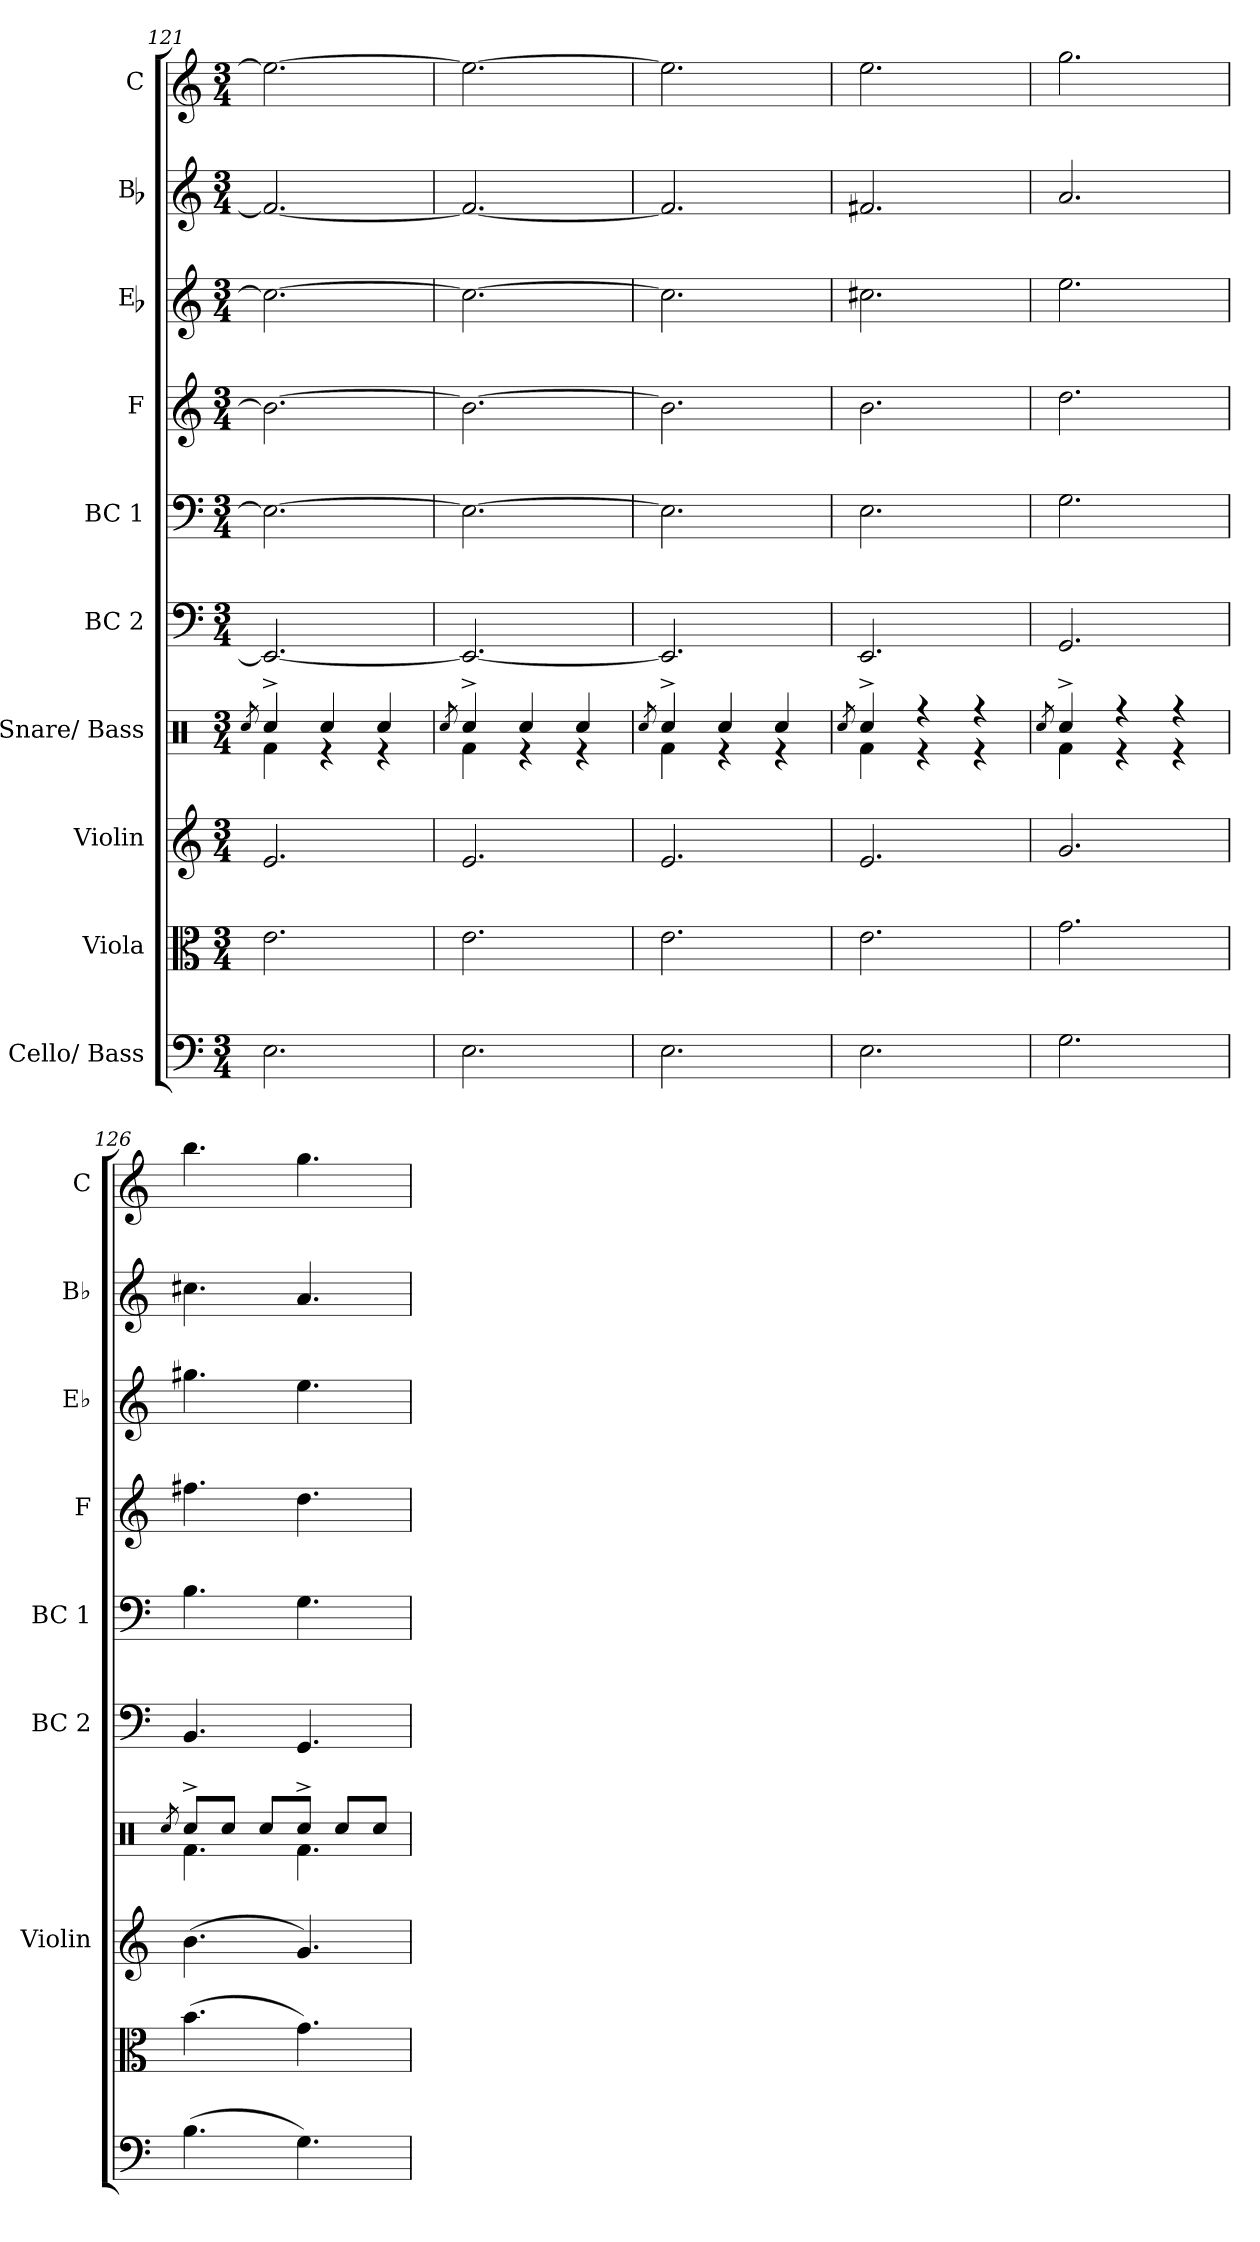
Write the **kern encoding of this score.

**kern	**kern	**kern	**kern	**kern	**kern	**kern	**kern	**kern	**kern
*part10	*part9	*part8	*part7	*part6	*part5	*part4	*part3	*part2	*part1
*staff10	*staff9	*staff8	*staff7	*staff6	*staff5	*staff4	*staff3	*staff2	*staff1
*I"Cello/ Bass	*I"Viola	*I"Violin	*I"Snare/ Bass	*I"BC 2	*I"BC 1	*I"F	*I"Eb	*I"Bb	*I"C
*	*	*I'Violin	*	*I'BC 2	*I'BC 1	*I'F	*I'Eb	*I'Bb	*I'C
*clefF4	*clefC3	*clefG2	*clefX	*clefF4	*clefF4	*clefG2	*clefG2	*clefG2	*clefG2
*	*	*	*	*	*	*ITrd4c7	*ITrd5c9	*ITrd1c2	*
*k[]	*k[]	*k[]	*k[]	*k[]	*k[]	*k[b-]	*k[b-e-a-]	*k[b-e-]	*k[]
*M3/4	*M3/4	*M3/4	*M3/4	*M3/4	*M3/4	*M3/4	*M3/4	*M3/4	*M3/4
=121	=121	=121	=121	=121	=121	=121	=121	=121	=121
.	.	.	8qRcci/	.	.	.	.	.	.
*	*	*	*^	*	*	*	*	*	*
2.Ei\	2.ei\	2.ei/	4Rcc^i/	4Rfi\	2.EEi/_<	2.Ei\_>	2.ei\_>	2.ei\_>	2.ei/_<	2.eei\_>
.	.	.	4Rcci/	4r	.	.	.	.	.	.
.	.	.	4Rcci/	4r	.	.	.	.	.	.
!!LO:LB:g=z
=122	=122	=122	=122	=122	=122	=122	=122	=122	=122	=122
.	.	.	8qRcci/	.	.	.	.	.	.	.
2.Ei\	2.ei\	2.ei/	4Rcc^i/	4Rfi\	2.EEi/_<	2.Ei\_>	2.ei\_>	2.ei\_>	2.ei/_<	2.eei\_>
.	.	.	4Rcci/	4r	.	.	.	.	.	.
.	.	.	4Rcci/	4r	.	.	.	.	.	.
=123	=123	=123	=123	=123	=123	=123	=123	=123	=123	=123
.	.	.	8qRcci/	.	.	.	.	.	.	.
2.Ei\	2.ei\	2.ei/	4Rcc^i/	4Rfi\	2.EEi/]	2.Ei\]	2.ei\]	2.ei\]	2.ei/]	2.eei\]
.	.	.	4Rcci/	4r	.	.	.	.	.	.
.	.	.	4Rcci/	4r	.	.	.	.	.	.
=124	=124	=124	=124	=124	=124	=124	=124	=124	=124	=124
.	.	.	8qRcci/	.	.	.	.	.	.	.
2.Ei\	2.ei\	2.ei/	4Rcc^i/	4Rfi\	2.EEi/	2.Ei\	2.ei\	2.eni\	2.eni/	2.eei\
.	.	.	4r	4r	.	.	.	.	.	.
.	.	.	4r	4r	.	.	.	.	.	.
=125	=125	=125	=125	=125	=125	=125	=125	=125	=125	=125
.	.	.	8qRcci/	.	.	.	.	.	.	.
2.Gi\	2.gi\	2.gi/	4Rcc^i/	4Rfi\	2.GGi/	2.Gi\	2.gi\	2.gi\	2.gi/	2.ggi\
.	.	.	4r	4r	.	.	.	.	.	.
.	.	.	4r	4r	.	.	.	.	.	.
=126	=126	=126	=126	=126	=126	=126	=126	=126	=126	=126
.	.	.	8qRcci/	.	.	.	.	.	.	.
(4.Bi\	(4.bi\	(4.bi\	8Rcc^i/L	4.Rfi\	4.BBi/	4.Bi\	4.bni\	4.bni\	4.bni\	4.bbi\
.	.	.	8Rcci/J	.	.	.	.	.	.	.
.	.	.	8Rcci/L	.	.	.	.	.	.	.
4.Gi\)	4.gi\)	4.gi/)	8Rcc^i/J	4.Rfi\	4.GGi/	4.Gi\	4.gi\	4.gi\	4.gi/	4.ggi\
.	.	.	8Rcci/L	.	.	.	.	.	.	.
.	.	.	8Rcci/J	.	.	.	.	.	.	.
*	*	*	*v	*v	*	*	*	*	*	*
=	=	=	=	=	=	=	=	=	=
*-	*-	*-	*-	*-	*-	*-	*-	*-	*-
